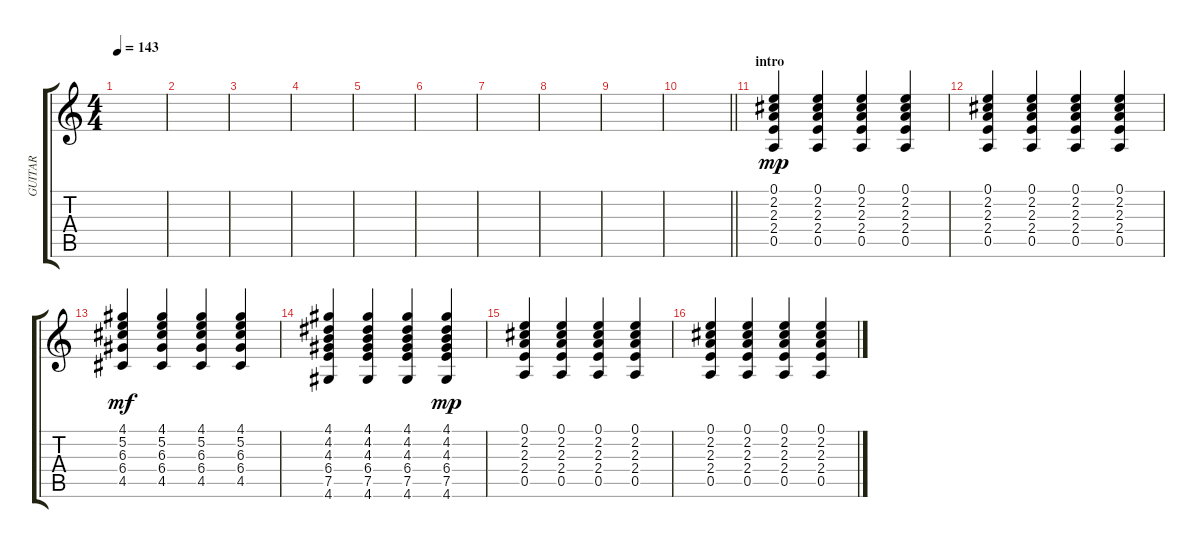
\track ("GUITAR" "GUITAR") {instrument distortionguitar}
\staff {score tabs}
\tuning (E4 B3 G3 D3 A2 E2) {hide}
\ts (4 4)
\tempo 143
\clef g2
\ks c
|
|
|
|
|
|
|
|
|
\barLineRight lightlight
|
\section ("" "intro")
(0.1 2.2 2.3 2.4 0.5).4{dy mp} (0.1 2.2 2.3 2.4 0.5).4 (0.1 2.2 2.3 2.4 0.5).4 (0.1 2.2 2.3 2.4 0.5).4 |
(0.1 2.2 2.3 2.4 0.5).4 (0.1 2.2 2.3 2.4 0.5).4 (0.1 2.2 2.3 2.4 0.5).4 (0.1 2.2 2.3 2.4 0.5).4 |
(4.1 5.2 6.3 6.4 4.5).4{dy mf} (4.1 5.2 6.3 6.4 4.5).4 (4.1 5.2 6.3 6.4 4.5).4 (4.1 5.2 6.3 6.4 4.5).4 |
(4.1 4.2 4.3 6.4 7.5 4.6).4 (4.1 4.2 4.3 6.4 7.5 4.6).4 (4.1 4.2 4.3 6.4 7.5 4.6).4 (4.1 4.2 4.3 6.4 7.5 4.6).4{dy mp} |
(0.1 2.2 2.3 2.4 0.5).4 (0.1 2.2 2.3 2.4 0.5).4 (0.1 2.2 2.3 2.4 0.5).4 (0.1 2.2 2.3 2.4 0.5).4 |
(0.1 2.2 2.3 2.4 0.5).4 (0.1 2.2 2.3 2.4 0.5).4 (0.1 2.2 2.3 2.4 0.5).4 (0.1 2.2 2.3 2.4 0.5).4
